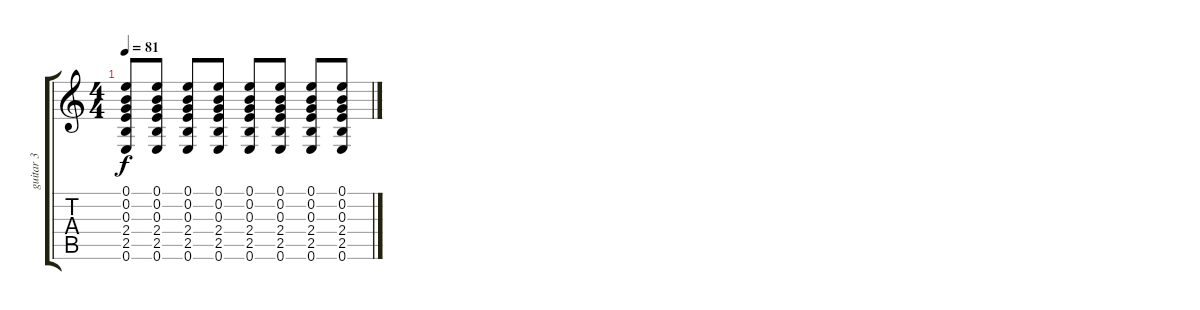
\track ("guitar 3" "guitar 3") {instrument acousticguitarsteel}
\staff {score tabs}
\tuning (E4 B3 G3 D3 A2 E2) {hide}
\ts (4 4)
\tempo 81
\clef g2
\ks c
(0.1 0.2 0.3 2.4 2.5 0.6).8{dy f volume 4} (0.1 0.2 0.3 2.4 2.5 0.6).8 (0.1 0.2 0.3 2.4 2.5 0.6).8{volume 3} (0.1 0.2 0.3 2.4 2.5 0.6).8 (0.1 0.2 0.3 2.4 2.5 0.6).8 (0.1 0.2 0.3 2.4 2.5 0.6).8{volume 1} (0.1 0.2 0.3 2.4 2.5 0.6).8 (0.1 0.2 0.3 2.4 2.5 0.6).8
